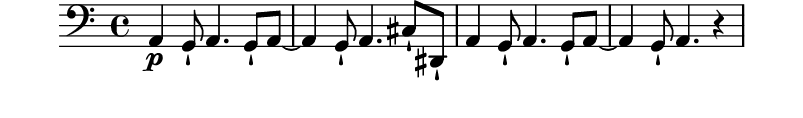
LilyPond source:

\version "2.10.33"

\include "../config/lib.ly"

\score {
  \new Staff {
      \time 4/4
      \relative c {
        \set Score.currentBarNumber = #158
        \bar ""
        \bracketUp
        
        \clef bass
        %% idéia de INT_1(5 3 4 1 2 0)
        a4\p g8\st a4. g8\st a~
        a4 g8\st a4. cis8\st dis,\st
        a'4 g8\st a4. g8\st a~
        a4 g8\st a4. r4
      }
    }
  \layout {
    \context {
      \Staff \consists "Horizontal_bracket_engraver"
    }
  }
}
\paper {
  paper-width = 13.6\cm
  paper-height = 2\cm
  line-width = 13.4\cm
  top-margin = -.5\cm
  left-margin = .2\cm
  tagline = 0
  indent = #0
}
